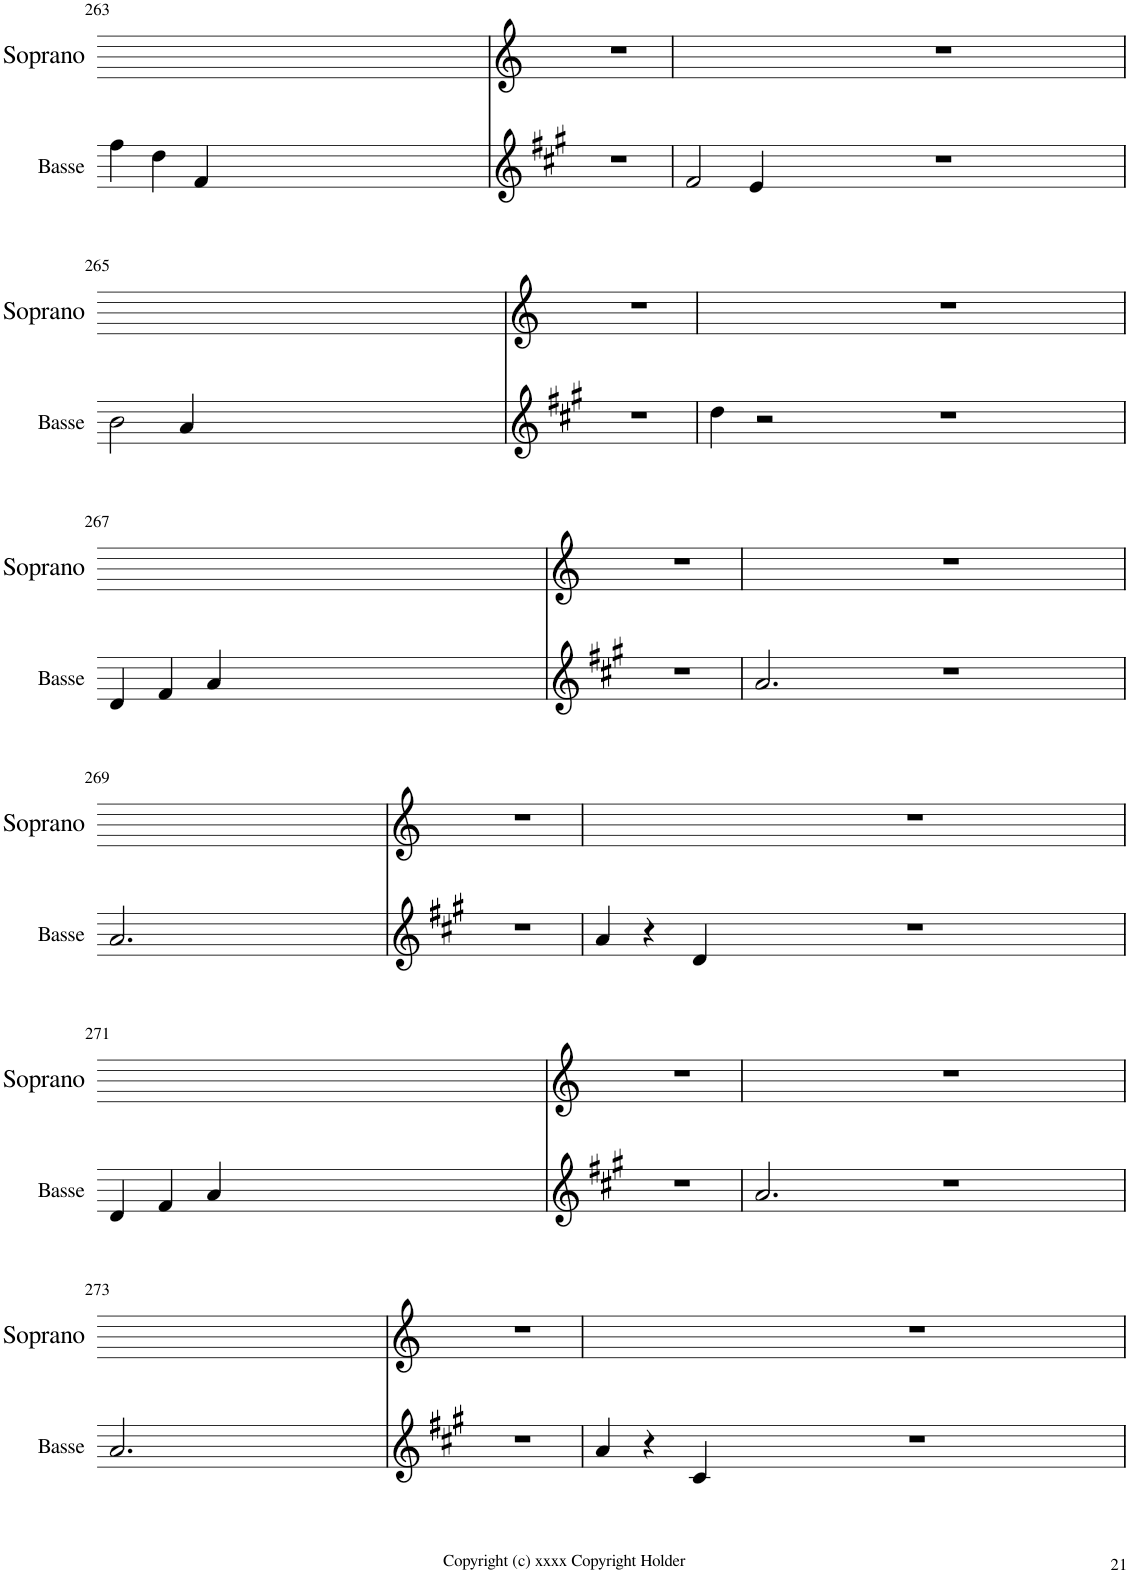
**kern	**kern
*part2	*part1
*staff2	*staff1
*I"Basse	*I"Soprano
*I'Basse	*I'Soprano
!!LO:PB:g=z
*clefG2	*clefG2
*k[f#c#g#]	*k[]
*M3/4	*M3/4
=263	=263
4ff#\	2.r
4dd\	.
4f#/	.
1.ryy	0ryy
2.r	.
.	4ryy
=264	=264
2f#/	2.r
4e/	.
1.ryy	0ryy
2.r	.
.	4ryy
!!LO:LB:g=z
=265	=265
2b\	2.r
4a/	.
1.ryy	0ryy
2.r	.
.	4ryy
=266	=266
4dd\	2.r
2r	.
1.ryy	0ryy
2.r	.
.	4ryy
!!LO:LB:g=z
=267	=267
4d/	2.r
4f#/	.
4a/	.
1.ryy	0ryy
2.r	.
.	4ryy
=268	=268
2.a/	2.r
1.ryy	0ryy
2.r	.
.	4ryy
!!LO:LB:g=z
=269	=269
2.a/	2.r
1.ryy	0ryy
2.r	.
.	4ryy
=270	=270
4a/	2.r
4r	.
4d/	.
1.ryy	0ryy
2.r	.
.	4ryy
!!LO:LB:g=z
=271	=271
4d/	2.r
4f#/	.
4a/	.
1.ryy	0ryy
2.r	.
.	4ryy
=272	=272
2.a/	2.r
1.ryy	0ryy
2.r	.
.	4ryy
!!LO:LB:g=z
=273	=273
2.a/	2.r
1.ryy	0ryy
2.r	.
.	4ryy
=274	=274
4a/	2.r
4r	.
4c#/	.
1.ryy	0ryy
2.r	.
.	4ryy
=	=
*-	*-
